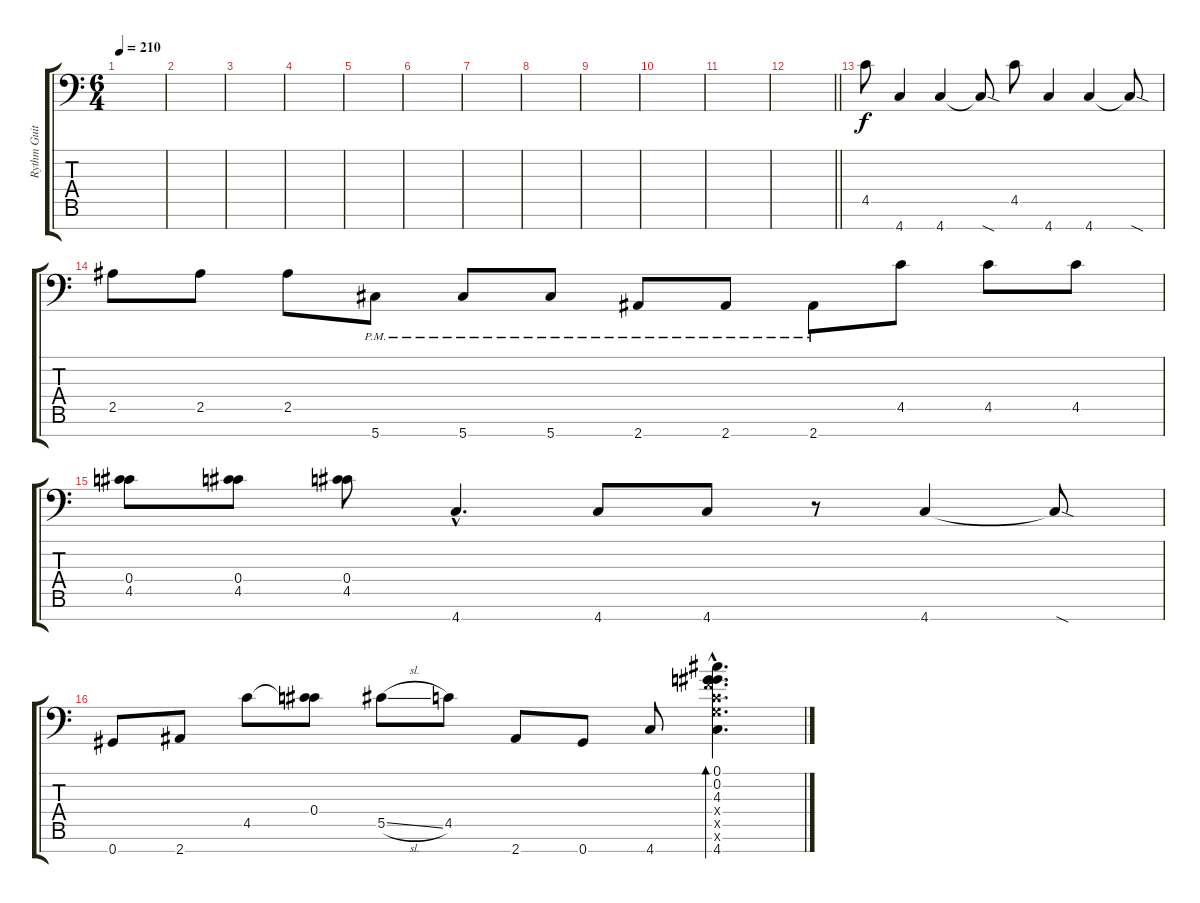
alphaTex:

\track ("Rythm Guitar #2" "Rythm Guit") {instrument distortionguitar}
\staff {score tabs}
\tuning (Db4 Ab3 Eb3 Db3 Ab2 Eb2 Ab1) {hide}
\ts (6 4)
\tempo 210
\clef f4
\ks c
|
|
|
|
|
|
|
|
|
|
|
\barLineRight lightlight
|
\section ("" "")
4.5.8{balance 16} 4.7.4 4.7.4 4.7{sod t}.8 4.5.8 4.7.4 4.7.4 4.7{sod t}.8 |
2.5.8 2.5.8 2.5.8 5.7{pm}.8 5.7{pm}.8 5.7{pm}.8 2.7{pm}.8 2.7{pm}.8 2.7{pm}.8 4.5.8 4.5.8 4.5.8 |
(0.4 4.5).8 (0.4 4.5).8 (0.4 4.5).8 4.7{hac}.4{d} 4.7.8 4.7.8 r.8 4.7.4 4.7{sod t}.8 |
0.7.8 2.7.8 4.5.8 (0.4 4.5{t}).8 5.5{sl}.8 4.5.8 2.7.8 0.7.8 4.7.8 (0.1{hac} 0.2{hac} 4.3{hac} 4.4{hac x} 4.5{hac x} 4.6{hac x} 4.7{hac}).4{d bd 60}
